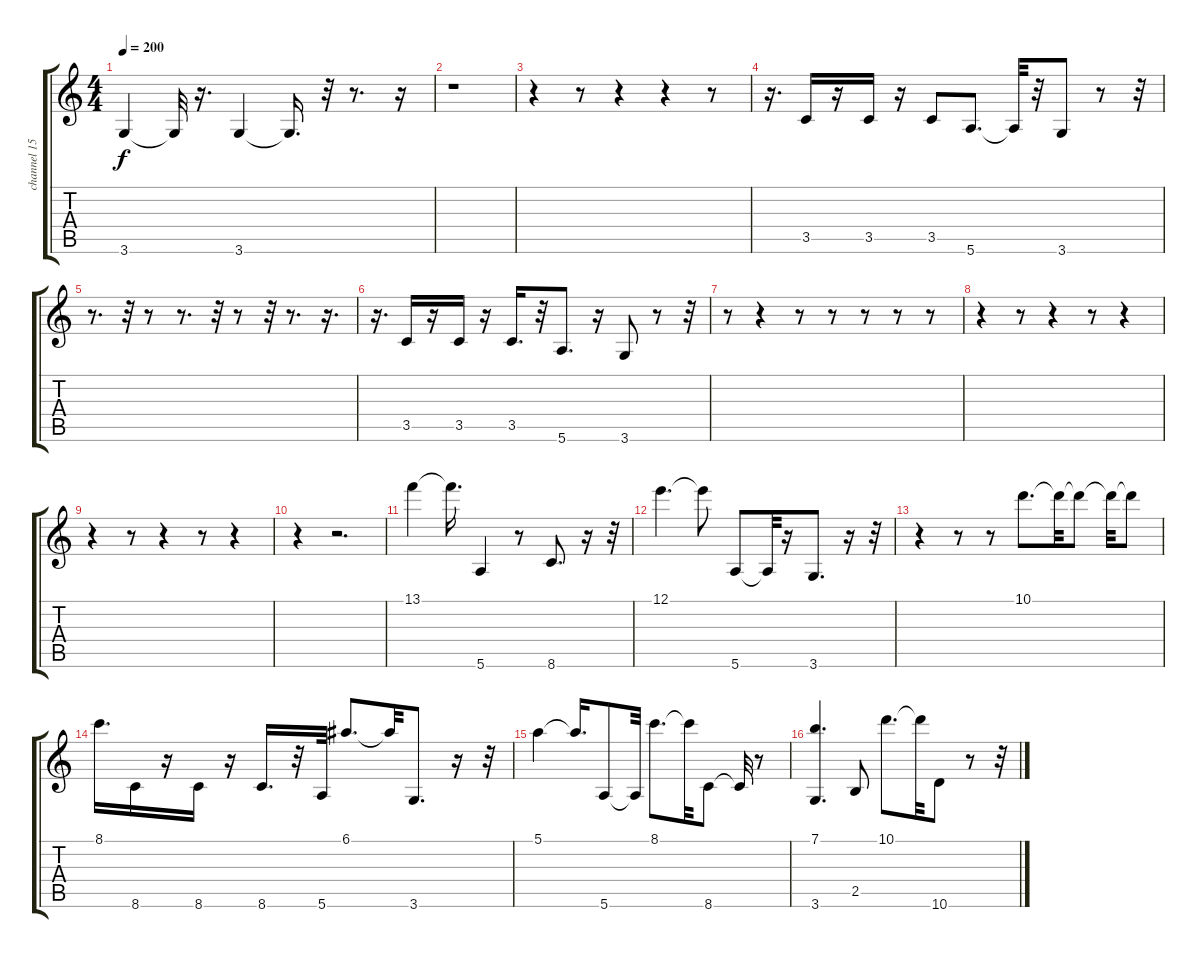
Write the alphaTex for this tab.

\track ("channel 15          " "channel 15") {instrument fretlessbass}
\staff {score tabs}
\tuning (E4 B3 G3 D3 A2 E2) {hide}
\ts (4 4)
\tempo 200
\clef g2
\ks c
3.6.4{dy f} 3.6{t}.32 r.16{d} 3.6.4 3.6{t}.16{d} r.32 r.8{d} r.16 |
r.1 |
r.4 r.8 r.4 r.4 r.8 |
r.16{d} 3.5.16 r.16 3.5.16 r.16 3.5.8 5.6.8{d} 5.6{t}.32 r.32 3.6.8 r.8 r.32 |
r.8{d} r.32 r.8 r.8{d} r.32 r.8 r.32 r.8{d} r.16{d} |
r.16{d} 3.5.16 r.16 3.5.16 r.16 3.5.16{d} r.32 5.6.8{d} r.16 3.6.8 r.8 r.32 |
r.8 r.4 r.8 r.8 r.8 r.8 r.8 |
r.4 r.8 r.4 r.8 r.4 |
r.4 r.8 r.4 r.8 r.4 |
r.4 r.2{d} |
13.1.4 13.1{t}.16{d} 5.6.4 r.8 8.6.8{d} r.16 r.32 |
12.1.4{d} 12.1{t}.8 5.6.8 5.6{t}.32 r.16 3.6.8{d} r.16 r.32 |
r.4 r.8 r.8 10.1.8{d} 10.1{t}.32 10.1{t}.8 10.1{t}.32 10.1{t}.8 |
8.1.16{d} 8.6.16 r.16 8.6.16 r.16 8.6.16{d} r.32 5.6.32 6.1.8{d} 6.1{t}.32 3.6.8{d} r.16 r.32 |
5.1.4 5.1{t}.16{d} 5.6.8 5.6{t}.32 8.1.8{d} 8.1{t}.32 8.6.8 8.6{t}.32 r.8 |
(7.1 3.6).4{d} 2.5.8 10.1.8{d} 10.1{t}.32 10.6.8 r.8 r.32
